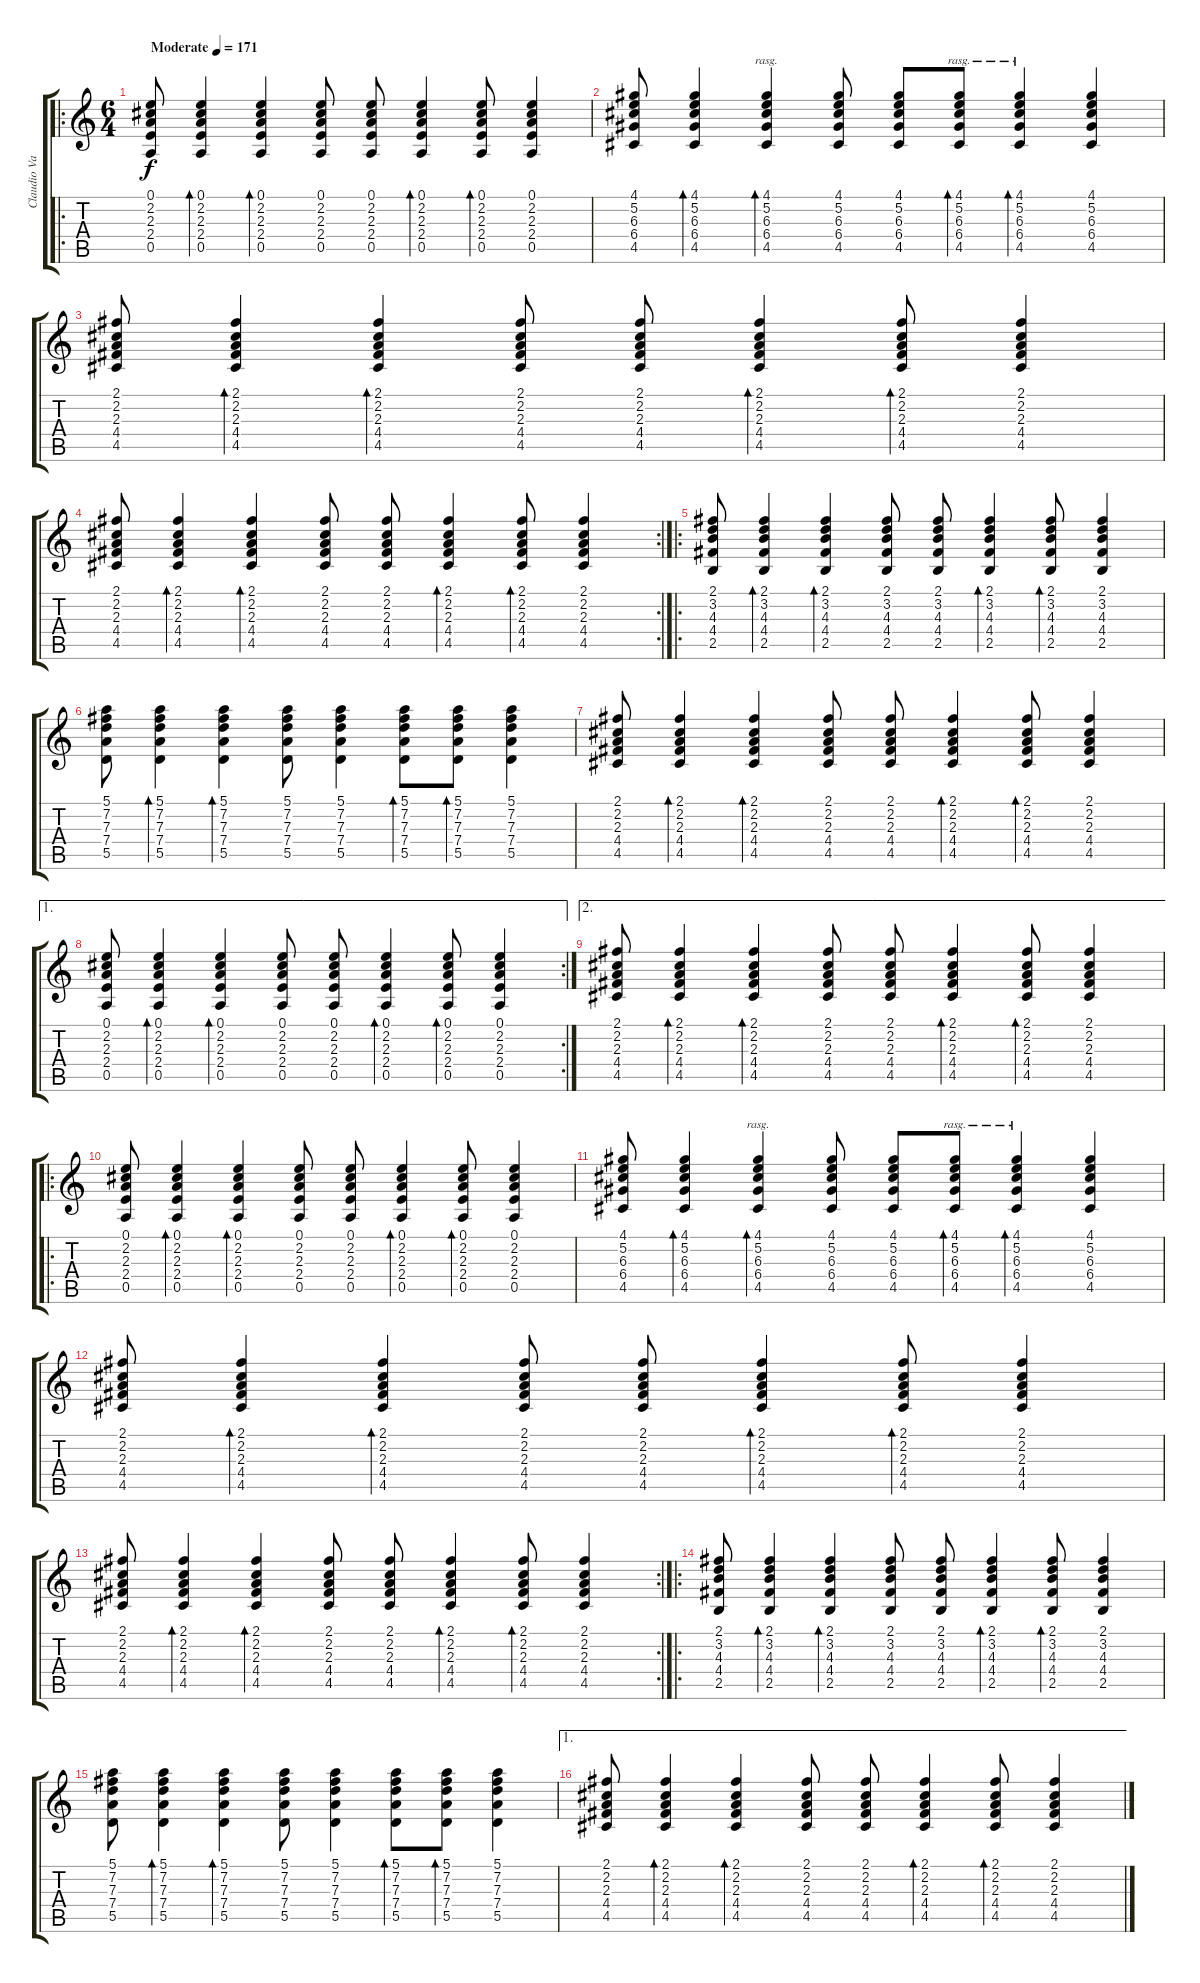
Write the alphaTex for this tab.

\track ("Claudio Valenzuela " "Claudio Va") {instrument acousticguitarsteel}
\staff {score tabs}
\tuning (E4 B3 G3 D3 A2 E2) {hide}
\ro
\ts (6 4)
\tempo (171 "Moderate")
\clef g2
\ks c
(0.1 2.2 2.3 2.4 0.5).8{dy f instrument acousticguitarsteel} (0.1 2.2 2.3 2.4 0.5).4{bd 60} (0.1 2.2 2.3 2.4 0.5).4{bd 60} (0.1 2.2 2.3 2.4 0.5).8 (0.1 2.2 2.3 2.4 0.5).8 (0.1 2.2 2.3 2.4 0.5).4{bd 60} (0.1 2.2 2.3 2.4 0.5).8{bd 60} (0.1 2.2 2.3 2.4 0.5).4 |
(4.1 5.2 6.3 6.4 4.5).8 (4.1 5.2 6.3 6.4 4.5).4{bd 60} (4.1 5.2 6.3 6.4 4.5).4{bd 60 rasg ii} (4.1 5.2 6.3 6.4 4.5).8 (4.1 5.2 6.3 6.4 4.5).8 (4.1 5.2 6.3 6.4 4.5).8{bd 60 rasg ii} (4.1 5.2 6.3 6.4 4.5).4{bd 60 rasg ii} (4.1 5.2 6.3 6.4 4.5).4 |
(2.1 2.2 2.3 4.4 4.5).8 (2.1 2.2 2.3 4.4 4.5).4{bd 60} (2.1 2.2 2.3 4.4 4.5).4{bd 60} (2.1 2.2 2.3 4.4 4.5).8 (2.1 2.2 2.3 4.4 4.5).8 (2.1 2.2 2.3 4.4 4.5).4{bd 60} (2.1 2.2 2.3 4.4 4.5).8{bd 60} (2.1 2.2 2.3 4.4 4.5).4 |
\rc 2
(2.1 2.2 2.3 4.4 4.5).8 (2.1 2.2 2.3 4.4 4.5).4{bd 60} (2.1 2.2 2.3 4.4 4.5).4{bd 60} (2.1 2.2 2.3 4.4 4.5).8 (2.1 2.2 2.3 4.4 4.5).8 (2.1 2.2 2.3 4.4 4.5).4{bd 60} (2.1 2.2 2.3 4.4 4.5).8{bd 60} (2.1 2.2 2.3 4.4 4.5).4 |
\ro
(2.1 3.2 4.3 4.4 2.5).8 (2.1 3.2 4.3 4.4 2.5).4{bd 60} (2.1 3.2 4.3 4.4 2.5).4{bd 60} (2.1 3.2 4.3 4.4 2.5).8 (2.1 3.2 4.3 4.4 2.5).8 (2.1 3.2 4.3 4.4 2.5).4{bd 60} (2.1 3.2 4.3 4.4 2.5).8{bd 60} (2.1 3.2 4.3 4.4 2.5).4 |
(5.1 7.2 7.3 7.4 5.5).8 (5.1 7.2 7.3 7.4 5.5).4{bd 60} (5.1 7.2 7.3 7.4 5.5).4{bd 60} (5.1 7.2 7.3 7.4 5.5).8 (5.1 7.2 7.3 7.4 5.5).4 (5.1 7.2 7.3 7.4 5.5).8{bd 60} (5.1 7.2 7.3 7.4 5.5).8{bd 60} (5.1 7.2 7.3 7.4 5.5).4 |
(2.1 2.2 2.3 4.4 4.5).8 (2.1 2.2 2.3 4.4 4.5).4{bd 60} (2.1 2.2 2.3 4.4 4.5).4{bd 60} (2.1 2.2 2.3 4.4 4.5).8 (2.1 2.2 2.3 4.4 4.5).8 (2.1 2.2 2.3 4.4 4.5).4{bd 60} (2.1 2.2 2.3 4.4 4.5).8{bd 60} (2.1 2.2 2.3 4.4 4.5).4 |
\ae 1
\rc 2
(0.1 2.2 2.3 2.4 0.5).8 (0.1 2.2 2.3 2.4 0.5).4{bd 60} (0.1 2.2 2.3 2.4 0.5).4{bd 60} (0.1 2.2 2.3 2.4 0.5).8 (0.1 2.2 2.3 2.4 0.5).8 (0.1 2.2 2.3 2.4 0.5).4{bd 60} (0.1 2.2 2.3 2.4 0.5).8{bd 60} (0.1 2.2 2.3 2.4 0.5).4 |
\ae 2
(2.1 2.2 2.3 4.4 4.5).8 (2.1 2.2 2.3 4.4 4.5).4{bd 60} (2.1 2.2 2.3 4.4 4.5).4{bd 60} (2.1 2.2 2.3 4.4 4.5).8 (2.1 2.2 2.3 4.4 4.5).8 (2.1 2.2 2.3 4.4 4.5).4{bd 60} (2.1 2.2 2.3 4.4 4.5).8{bd 60} (2.1 2.2 2.3 4.4 4.5).4 |
\ro
(0.1 2.2 2.3 2.4 0.5).8 (0.1 2.2 2.3 2.4 0.5).4{bd 60} (0.1 2.2 2.3 2.4 0.5).4{bd 60} (0.1 2.2 2.3 2.4 0.5).8 (0.1 2.2 2.3 2.4 0.5).8 (0.1 2.2 2.3 2.4 0.5).4{bd 60} (0.1 2.2 2.3 2.4 0.5).8{bd 60} (0.1 2.2 2.3 2.4 0.5).4 |
(4.1 5.2 6.3 6.4 4.5).8 (4.1 5.2 6.3 6.4 4.5).4{bd 60} (4.1 5.2 6.3 6.4 4.5).4{bd 60 rasg ii} (4.1 5.2 6.3 6.4 4.5).8 (4.1 5.2 6.3 6.4 4.5).8 (4.1 5.2 6.3 6.4 4.5).8{bd 60 rasg ii} (4.1 5.2 6.3 6.4 4.5).4{bd 60 rasg ii} (4.1 5.2 6.3 6.4 4.5).4 |
(2.1 2.2 2.3 4.4 4.5).8 (2.1 2.2 2.3 4.4 4.5).4{bd 60} (2.1 2.2 2.3 4.4 4.5).4{bd 60} (2.1 2.2 2.3 4.4 4.5).8 (2.1 2.2 2.3 4.4 4.5).8 (2.1 2.2 2.3 4.4 4.5).4{bd 60} (2.1 2.2 2.3 4.4 4.5).8{bd 60} (2.1 2.2 2.3 4.4 4.5).4 |
\rc 2
(2.1 2.2 2.3 4.4 4.5).8 (2.1 2.2 2.3 4.4 4.5).4{bd 60} (2.1 2.2 2.3 4.4 4.5).4{bd 60} (2.1 2.2 2.3 4.4 4.5).8 (2.1 2.2 2.3 4.4 4.5).8 (2.1 2.2 2.3 4.4 4.5).4{bd 60} (2.1 2.2 2.3 4.4 4.5).8{bd 60} (2.1 2.2 2.3 4.4 4.5).4 |
\ro
(2.1 3.2 4.3 4.4 2.5).8 (2.1 3.2 4.3 4.4 2.5).4{bd 60} (2.1 3.2 4.3 4.4 2.5).4{bd 60} (2.1 3.2 4.3 4.4 2.5).8 (2.1 3.2 4.3 4.4 2.5).8 (2.1 3.2 4.3 4.4 2.5).4{bd 60} (2.1 3.2 4.3 4.4 2.5).8{bd 60} (2.1 3.2 4.3 4.4 2.5).4 |
(5.1 7.2 7.3 7.4 5.5).8 (5.1 7.2 7.3 7.4 5.5).4{bd 60} (5.1 7.2 7.3 7.4 5.5).4{bd 60} (5.1 7.2 7.3 7.4 5.5).8 (5.1 7.2 7.3 7.4 5.5).4 (5.1 7.2 7.3 7.4 5.5).8{bd 60} (5.1 7.2 7.3 7.4 5.5).8{bd 60} (5.1 7.2 7.3 7.4 5.5).4 |
\ae 1
(2.1 2.2 2.3 4.4 4.5).8 (2.1 2.2 2.3 4.4 4.5).4{bd 60} (2.1 2.2 2.3 4.4 4.5).4{bd 60} (2.1 2.2 2.3 4.4 4.5).8 (2.1 2.2 2.3 4.4 4.5).8 (2.1 2.2 2.3 4.4 4.5).4{bd 60} (2.1 2.2 2.3 4.4 4.5).8{bd 60} (2.1 2.2 2.3 4.4 4.5).4
